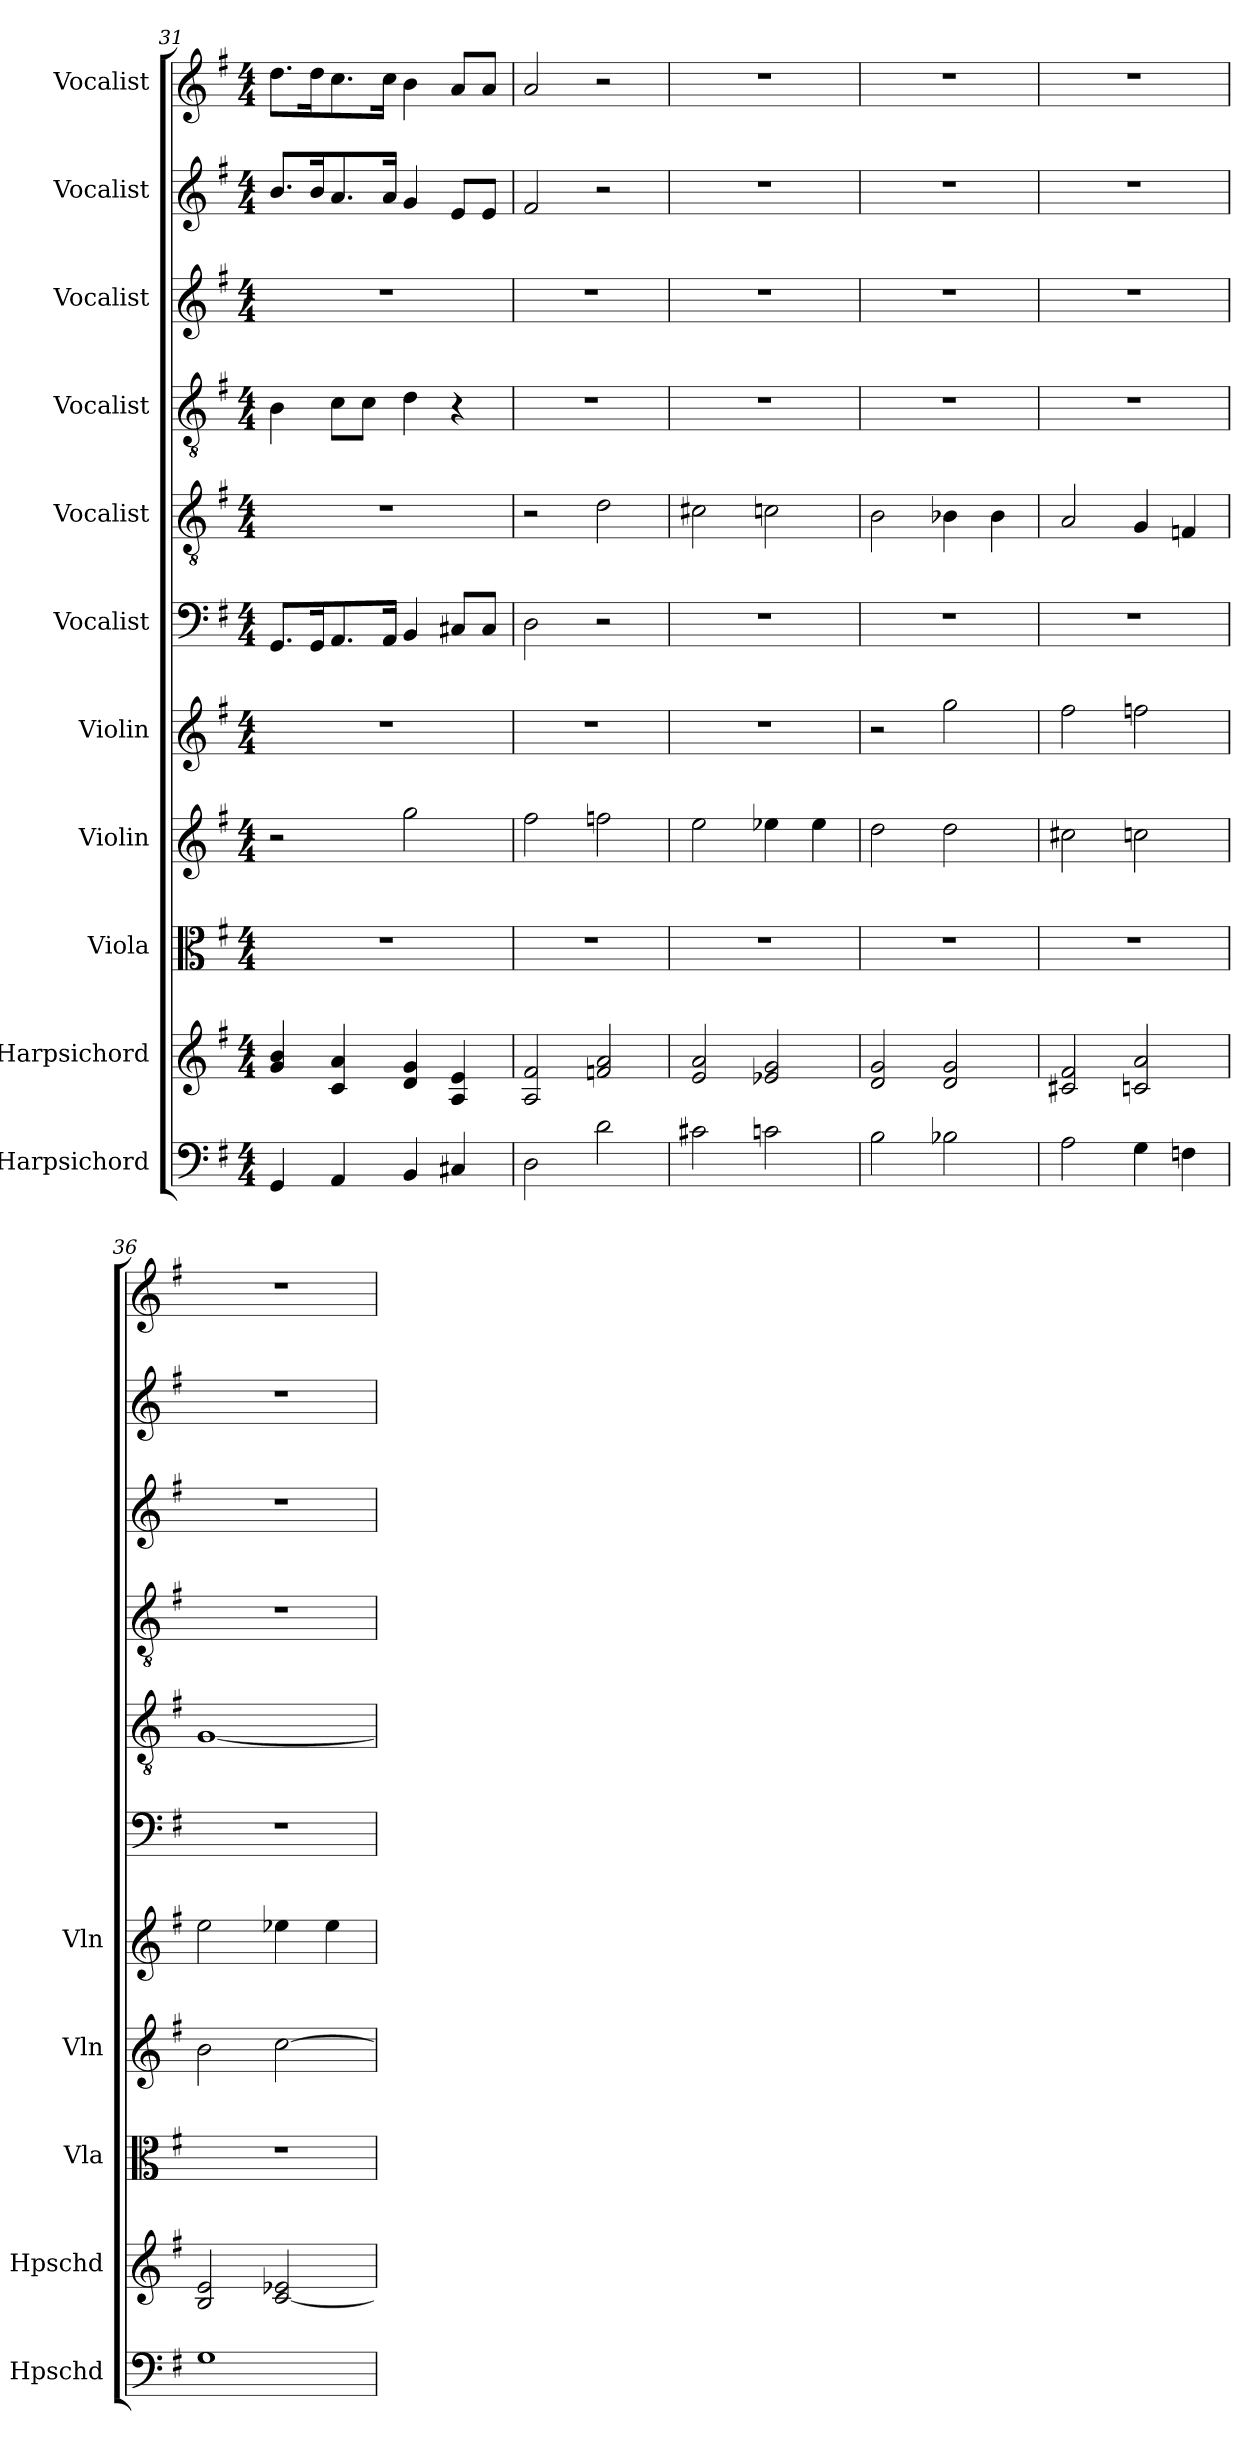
**kern	**kern	**kern	**kern	**kern	**kern	**kern	**kern	**kern	**kern	**kern
*part11	*part10	*part9	*part8	*part7	*part6	*part5	*part4	*part3	*part2	*part1
*staff11	*staff10	*staff9	*staff8	*staff7	*staff6	*staff5	*staff4	*staff3	*staff2	*staff1
*I"Harpsichord	*I"Harpsichord	*I"Viola	*I"Violin	*I"Violin	*I"Vocalist	*I"Vocalist	*I"Vocalist	*I"Vocalist	*I"Vocalist	*I"Vocalist
*I'Hpschd	*I'Hpschd	*I'Vla	*I'Vln	*I'Vln	*	*	*	*	*	*
*clefF4	*clefG2	*clefC3	*clefG2	*clefG2	*clefF4	*clefGv2	*clefGv2	*clefG2	*clefG2	*clefG2
*k[f#]	*k[f#]	*k[f#]	*k[f#]	*k[f#]	*k[f#]	*k[f#]	*k[f#]	*k[f#]	*k[f#]	*k[f#]
*M4/4	*M4/4	*M4/4	*M4/4	*M4/4	*M4/4	*M4/4	*M4/4	*M4/4	*M4/4	*M4/4
=31	=31	=31	=31	=31	=31	=31	=31	=31	=31	=31
4GG/	4g/ 4b/	1r	2r	1r	8.GG/L	1r	4B\	1r	8.b/L	8.dd\L
.	.	.	.	.	16GG/K	.	.	.	16b/K	16dd\K
4AA/	4c/ 4a/	.	.	.	8.AA/	.	8c\L	.	8.a/	8.cc\
.	.	.	.	.	.	.	8c\J	.	.	.
.	.	.	.	.	16AA/Jk	.	.	.	16a/Jk	16cc\Jk
4BB/	4d/ 4g/	.	2gg\	.	4BB/	.	4d\	.	4g/	4b\
4C#X/	4A/ 4e/	.	.	.	8C#X/L	.	4r	.	8e/L	8a/L
.	.	.	.	.	8C#/J	.	.	.	8e/J	8a/J
=32	=32	=32	=32	=32	=32	=32	=32	=32	=32	=32
2D\	2A/ 2f#/	1r	2ff#\	1r	2D\	2r	1r	1r	2f#/	2a/
2d\	2fn/ 2a/	.	2ffn\	.	2r	2d\	.	.	2r	2r
=33	=33	=33	=33	=33	=33	=33	=33	=33	=33	=33
2c#X\	2e/ 2a/	1r	2ee\	1r	1r	2c#X\	1r	1r	1r	1r
2cn\	2e-X/ 2g/	.	4ee-X\	.	.	2cn\	.	.	.	.
.	.	.	4ee-\	.	.	.	.	.	.	.
=34	=34	=34	=34	=34	=34	=34	=34	=34	=34	=34
2B\	2d/ 2g/	1r	2dd\	2r	1r	2B\	1r	1r	1r	1r
2B-X\	2d/ 2g/	.	2dd\	2gg\	.	4B-X\	.	.	.	.
.	.	.	.	.	.	4B-\	.	.	.	.
=35	=35	=35	=35	=35	=35	=35	=35	=35	=35	=35
2A\	2c#X/ 2f#/	1r	2cc#X\	2ff#\	1r	2A/	1r	1r	1r	1r
4G\	2cn/ 2a/	.	2ccn\	2ffn\	.	4G/	.	.	.	.
4Fn\	.	.	.	.	.	4Fn/	.	.	.	.
=36	=36	=36	=36	=36	=36	=36	=36	=36	=36	=36
1G	2B/ 2e/	1r	2b\	2ee\	1r	[1G	1r	1r	1r	1r
.	[2c/ 2e-X/	.	[2cc\	4ee-X\	.	.	.	.	.	.
.	.	.	.	4ee-\	.	.	.	.	.	.
=	=	=	=	=	=	=	=	=	=	=
*-	*-	*-	*-	*-	*-	*-	*-	*-	*-	*-
